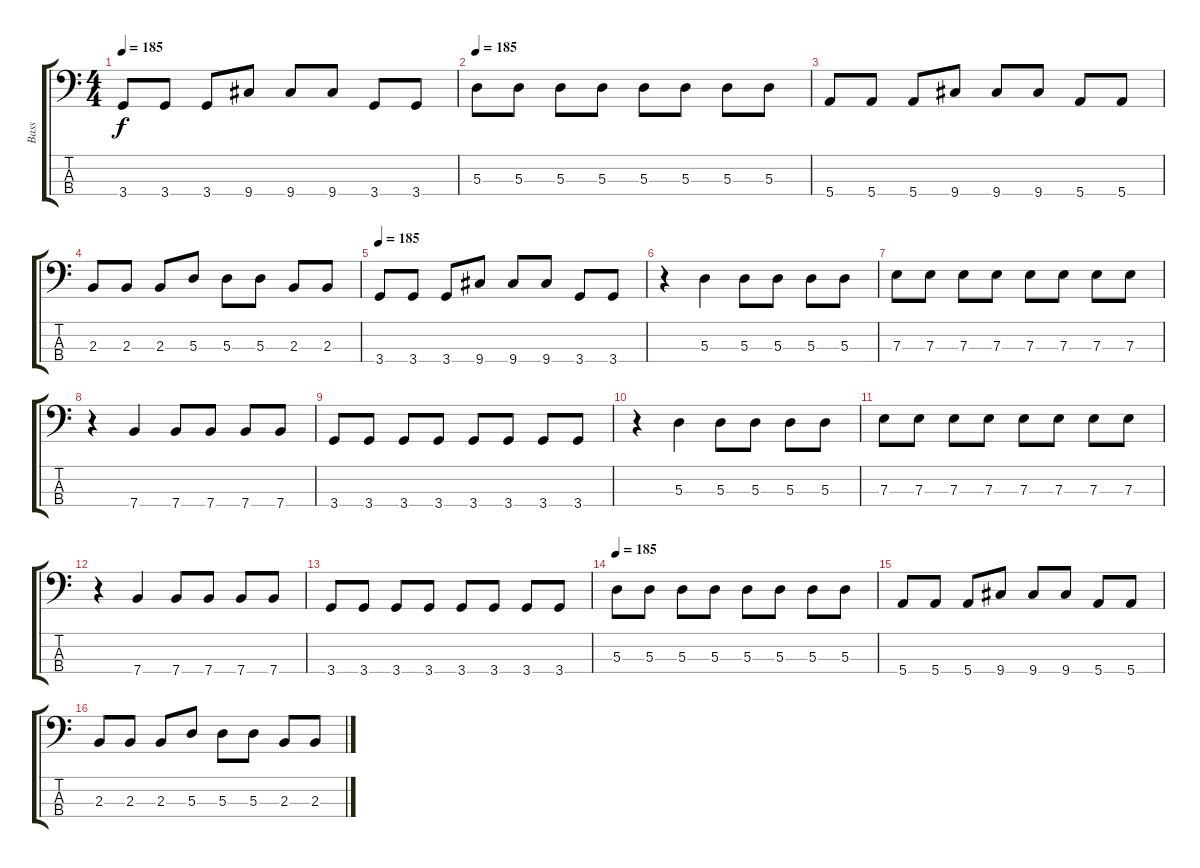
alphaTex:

\track ("Bass" "Bass") {instrument electricbassfinger}
\staff {score tabs}
\tuning (G2 D2 A1 E1) {hide}
\ts (4 4)
\tempo 185
\clef f4
\ks c
3.4.8{dy f} 3.4.8 3.4.8 9.4.8 9.4.8 9.4.8 3.4.8 3.4.8 |
\tempo 185
5.3.8 5.3.8 5.3.8 5.3.8 5.3.8 5.3.8 5.3.8 5.3.8 |
5.4.8 5.4.8 5.4.8 9.4.8 9.4.8 9.4.8 5.4.8 5.4.8 |
2.3.8 2.3.8 2.3.8 5.3.8 5.3.8 5.3.8 2.3.8 2.3.8 |
\tempo 185
3.4.8 3.4.8 3.4.8 9.4.8 9.4.8 9.4.8 3.4.8 3.4.8 |
r.4 5.3.4 5.3.8 5.3.8 5.3.8 5.3.8 |
7.3.8 7.3.8 7.3.8 7.3.8 7.3.8 7.3.8 7.3.8 7.3.8 |
r.4 7.4.4 7.4.8 7.4.8 7.4.8 7.4.8 |
3.4.8 3.4.8 3.4.8 3.4.8 3.4.8 3.4.8 3.4.8 3.4.8 |
r.4 5.3.4 5.3.8 5.3.8 5.3.8 5.3.8 |
7.3.8 7.3.8 7.3.8 7.3.8 7.3.8 7.3.8 7.3.8 7.3.8 |
r.4 7.4.4 7.4.8 7.4.8 7.4.8 7.4.8 |
3.4.8 3.4.8 3.4.8 3.4.8 3.4.8 3.4.8 3.4.8 3.4.8 |
\tempo 185
5.3.8 5.3.8 5.3.8 5.3.8 5.3.8 5.3.8 5.3.8 5.3.8 |
5.4.8 5.4.8 5.4.8 9.4.8 9.4.8 9.4.8 5.4.8 5.4.8 |
2.3.8 2.3.8 2.3.8 5.3.8 5.3.8 5.3.8 2.3.8 2.3.8
